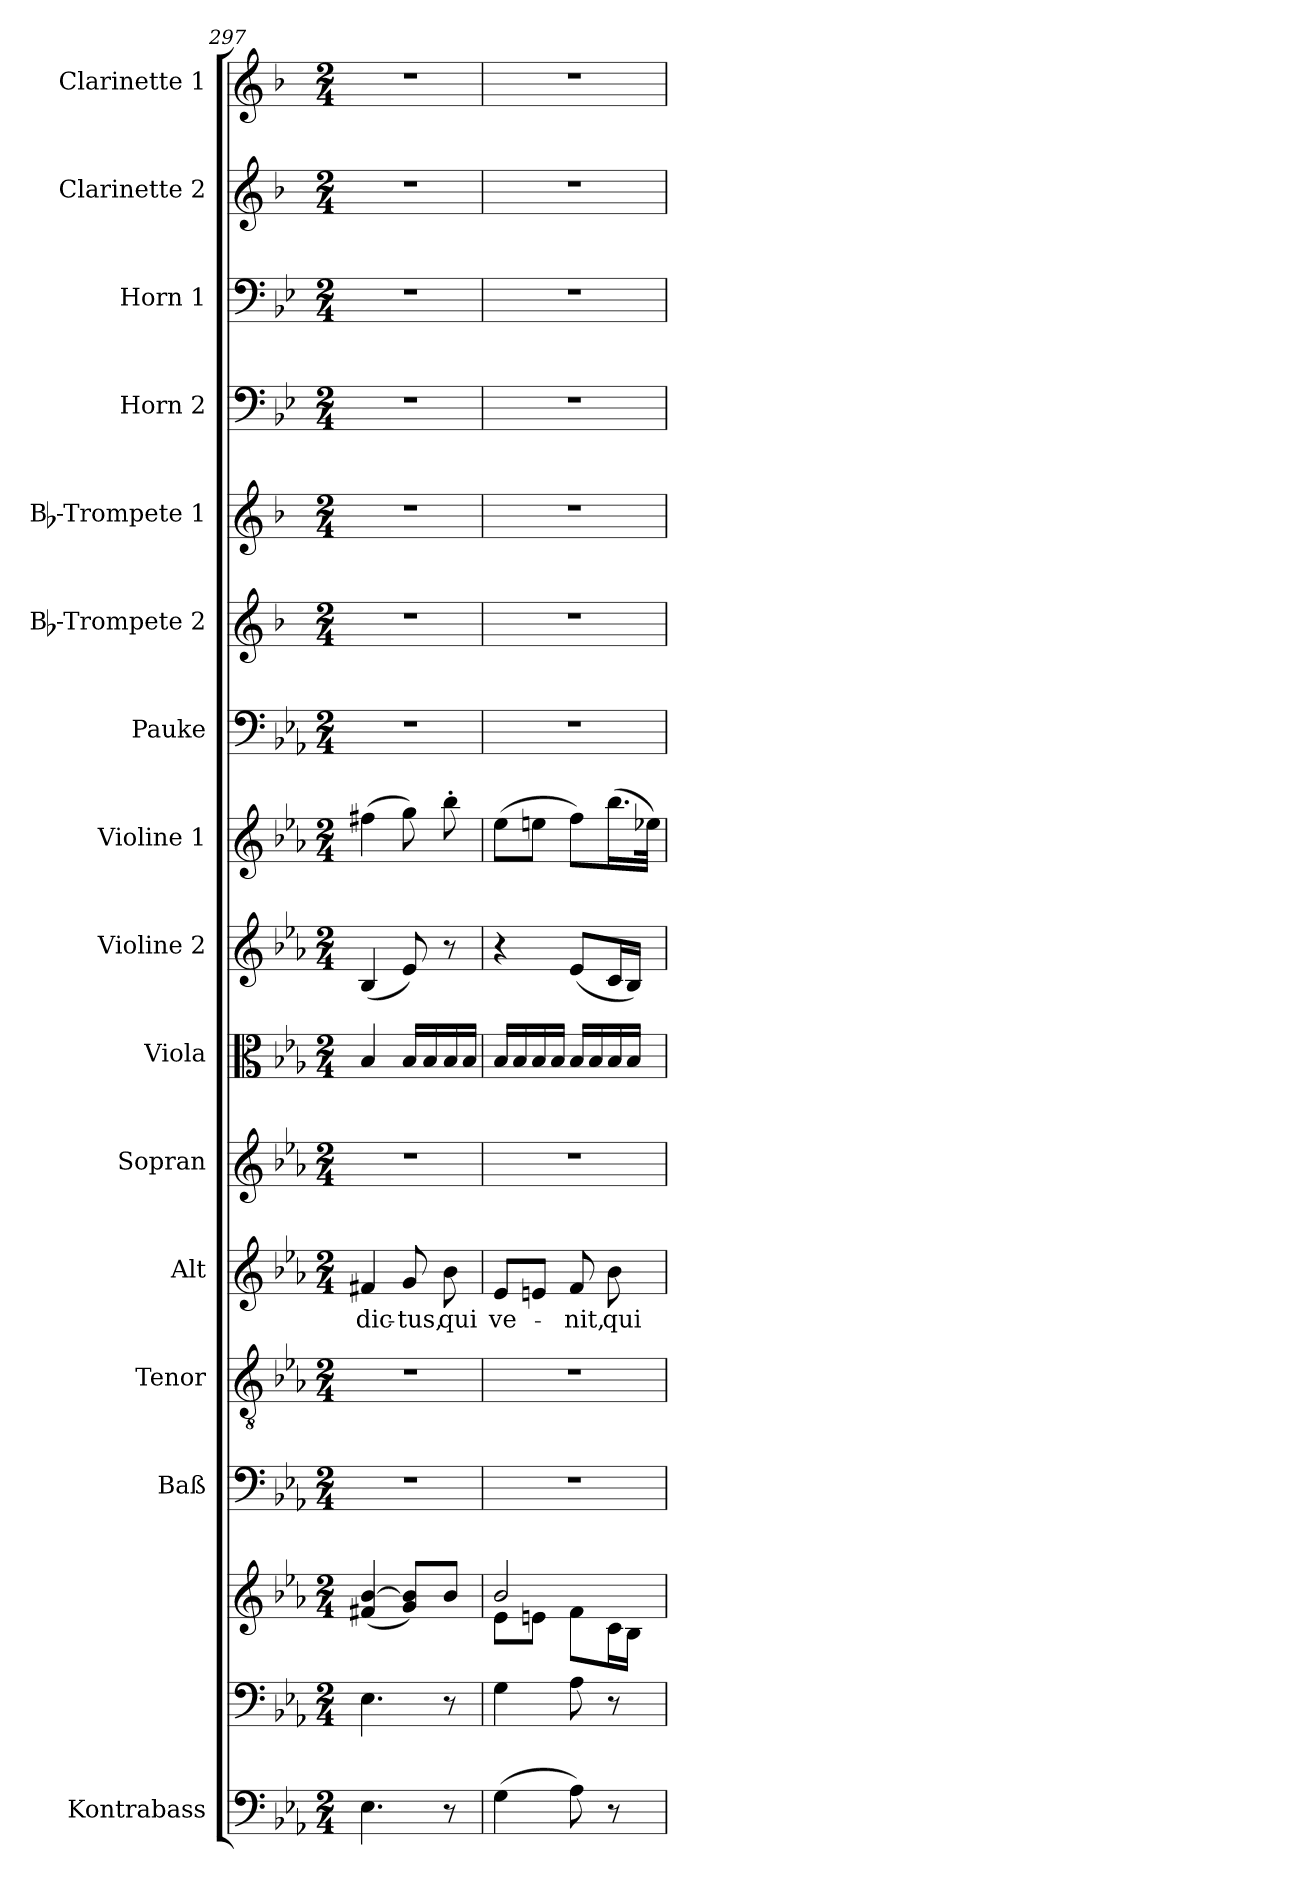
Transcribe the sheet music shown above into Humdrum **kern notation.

**kern	**kern	**kern	**kern	**kern	**kern	**text	**kern	**kern	**kern	**kern	**kern	**kern	**kern	**kern	**kern	**kern	**kern
*part16	*part15	*part15	*part14	*part13	*part12	*part12	*part11	*part10	*part9	*part8	*part7	*part6	*part5	*part4	*part3	*part2	*part1
*staff17	*staff16	*staff15	*staff14	*staff13	*staff12	*staff12	*staff11	*staff10	*staff9	*staff8	*staff7	*staff6	*staff5	*staff4	*staff3	*staff2	*staff1
*I"Kontrabass	*	*	*I"Baß	*I"Tenor	*I"Alt	*	*I"Sopran	*I"Viola	*I"Violine 2	*I"Violine 1	*I"Pauke	*I"Bb-Trompete 2	*I"Bb-Trompete 1	*I"Horn 2	*I"Horn 1	*I"Clarinette 2	*I"Clarinette 1
*I'Kb.	*	*	*I'Baß	*I'Ten	*I'Alt	*	*I'Sop	*I'Vla.	*I'Vln. 2	*I'Vln. 1	*I'Pk.	*I'Bb Trp. 2	*I'Bb Trp. 1	*I'Hrn. 2	*I'Hrn. 1	*I'Cl. 2	*I'Cl. 1
*clefF4	*clefF4	*clefG2	*clefF4	*clefGv2	*clefG2	*	*clefG2	*clefC3	*clefG2	*clefG2	*clefF4	*clefG2	*clefG2	*clefF4	*clefF4	*clefG2	*clefG2
*ITrd7c12	*	*	*	*	*	*	*	*	*	*	*	*ITrd1c2	*ITrd1c2	*ITrd4c7	*ITrd4c7	*ITrd1c2	*ITrd1c2
*k[b-e-a-]	*k[b-e-a-]	*k[b-e-a-]	*k[b-e-a-]	*k[b-e-a-]	*k[b-e-a-]	*	*k[b-e-a-]	*k[b-e-a-]	*k[b-e-a-]	*k[b-e-a-]	*k[b-e-a-]	*k[b-e-a-]	*k[b-e-a-]	*k[b-e-a-]	*k[b-e-a-]	*k[b-e-a-]	*k[b-e-a-]
*E-:	*E-:	*E-:	*E-:	*E-:	*E-:	*	*E-:	*E-:	*E-:	*E-:	*E-:	*E-:	*E-:	*E-:	*E-:	*E-:	*E-:
*M2/4	*M2/4	*M2/4	*M2/4	*M2/4	*M2/4	*	*M2/4	*M2/4	*M2/4	*M2/4	*M2/4	*M2/4	*M2/4	*M2/4	*M2/4	*M2/4	*M2/4
=297	=297	=297	=297	=297	=297	=297	=297	=297	=297	=297	=297	=297	=297	=297	=297	=297	=297
!	!	!	!	!	!	!LO:LY:b	!	!	!	!	!	!	!	!	!	!	!
4.EE-\	4.E-\	(<4f#X/ [>4b-/	2r	2r	4f#X/	-dic-	2r	4B-/	(<4B-/	(>4ff#X\	2r	2r	2r	2r	2r	2r	2r
!	!	!	!	!	!	!LO:LY:b	!	!	!	!	!	!	!	!	!	!	!
.	.	8g/ 8b-/]L)	.	.	8g/	-tus,	.	16B-/LL	8e-/)	8gg\)	.	.	.	.	.	.	.
.	.	.	.	.	.	.	.	16B-/	.	.	.	.	.	.	.	.	.
!	!	!	!	!	!	!LO:LY:b	!	!	!	!	!	!	!	!	!	!	!
8r	8r	8b-/J	.	.	8b-\	qui	.	16B-/	8r	8bb-'>\	.	.	.	.	.	.	.
.	.	.	.	.	.	.	.	16B-/JJ	.	.	.	.	.	.	.	.	.
!!LO:PB:g=z
=298	=298	=298	=298	=298	=298	=298	=298	=298	=298	=298	=298	=298	=298	=298	=298	=298	=298
*	*	*^	*	*	*	*	*	*	*	*	*	*	*	*	*	*	*
!	!	!	!	!	!	!	!LO:LY:b	!	!	!	!	!	!	!	!	!	!	!
(>4GG\	4G\	2b-/	8e-\L	2r	2r	8e-/L	ve-	2r	16B-/LL	4r	(>8ee-\L	2r	2r	2r	2r	2r	2r	2r
.	.	.	.	.	.	.	.	.	16B-/	.	.	.	.	.	.	.	.	.
.	.	.	8en\J	.	.	8en/J	.	.	16B-/	.	8een\J	.	.	.	.	.	.	.
.	.	.	.	.	.	.	.	.	16B-/JJ	.	.	.	.	.	.	.	.	.
!	!	!	!	!	!	!	!LO:LY:b	!	!	!	!	!	!	!	!	!	!	!
8AA-\)	8A-\	.	8f\L	.	.	8f/	-nit,	.	16B-/LL	(<8e-/L	8ff\L)	.	.	.	.	.	.	.
.	.	.	.	.	.	.	.	.	16B-/	.	.	.	.	.	.	.	.	.
!	!	!	!	!	!	!	!LO:LY:b	!	!	!	!	!	!	!	!	!	!	!
8r	8r	.	16c\L	.	.	8b-\	qui	.	16B-/	16c/L	(>16.bb-\L	.	.	.	.	.	.	.
.	.	.	16B-\JJ	.	.	.	.	.	16B-/JJ	16B-/JJ)	.	.	.	.	.	.	.	.
.	.	.	.	.	.	.	.	.	.	.	32ee-X\JJk)	.	.	.	.	.	.	.
*	*	*v	*v	*	*	*	*	*	*	*	*	*	*	*	*	*	*	*
=	=	=	=	=	=	=	=	=	=	=	=	=	=	=	=	=	=
*-	*-	*-	*-	*-	*-	*-	*-	*-	*-	*-	*-	*-	*-	*-	*-	*-	*-
